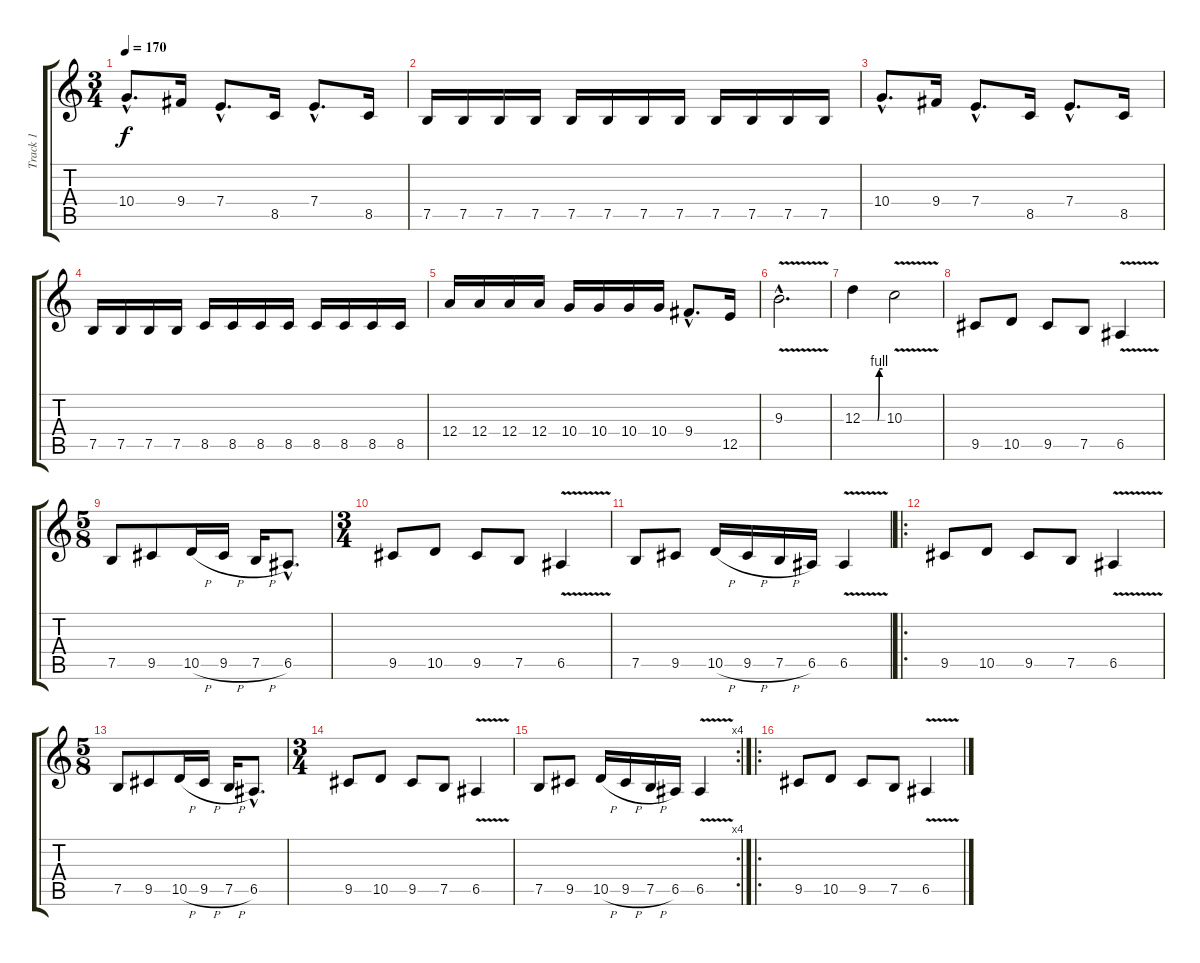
\track ("Track 1" "Track 1") {instrument overdrivenguitar}
\staff {score tabs}
\tuning (B3 Gb3 D3 A2 E2 B1) {hide}
\ts (3 4)
\tempo 170
\clef g2
\ks c
10.4{hac}.8{d dy f} 9.4.16 7.4{hac}.8{d} 8.5.16 7.4{hac}.8{d} 8.5.16 |
7.5.16 7.5.16 7.5.16 7.5.16 7.5.16 7.5.16 7.5.16 7.5.16 7.5.16 7.5.16 7.5.16 7.5.16 |
10.4{hac}.8{d} 9.4.16 7.4{hac}.8{d} 8.5.16 7.4{hac}.8{d} 8.5.16 |
7.5.16 7.5.16 7.5.16 7.5.16 8.5.16 8.5.16 8.5.16 8.5.16 8.5.16 8.5.16 8.5.16 8.5.16 |
12.4.16 12.4.16 12.4.16 12.4.16 10.4.16 10.4.16 10.4.16 10.4.16 9.4{hac}.8{d} 12.5.16 |
9.3{v hac}.2{d} |
12.3{be (custom 0 0 45 0 50 4 60 4)}.4 10.3{v}.2 |
9.5.8 10.5.8 9.5.8 7.5.8 6.5{v}.4 |
\ts (5 8)
7.5.8 9.5.8 10.5{h}.16 9.5{h}.16 7.5{h}.16 6.5{hac}.8{d} |
\ts (3 4)
9.5.8 10.5.8 9.5.8 7.5.8 6.5{v}.4 |
7.5.8 9.5.8 10.5{h}.16 9.5{h}.16 7.5{h}.16 6.5.16 6.5{v}.4 |
\ro
9.5.8 10.5.8 9.5.8 7.5.8 6.5{v}.4 |
\ts (5 8)
7.5.8 9.5.8 10.5{h}.16 9.5{h}.16 7.5{h}.16 6.5{hac}.8{d} |
\ts (3 4)
9.5.8 10.5.8 9.5.8 7.5.8 6.5{v}.4 |
\rc 4
7.5.8 9.5.8 10.5{h}.16 9.5{h}.16 7.5{h}.16 6.5.16 6.5{v}.4 |
\ro
9.5.8 10.5.8 9.5.8 7.5.8 6.5{v}.4
